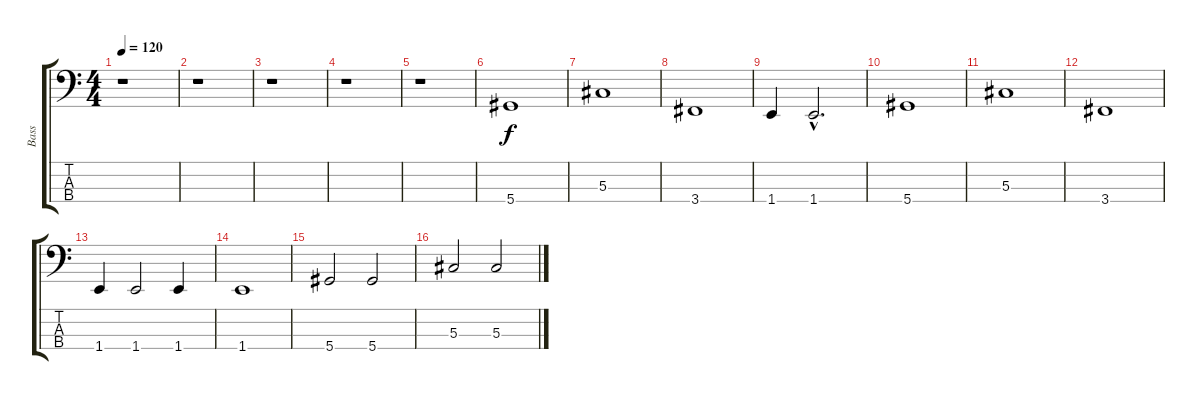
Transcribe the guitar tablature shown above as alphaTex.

\track ("Bass" "Bass") {instrument electricbassfinger}
\staff {score tabs}
\tuning (Gb2 Db2 Ab1 Eb1) {hide}
\ts (4 4)
\tempo 120
\clef f4
\ks c
r.1{dy f} |
r.1 |
r.1 |
r.1 |
r.1 |
5.4.1 |
5.3.1 |
3.4.1 |
1.4.4 1.4{hac}.2{d} |
5.4.1 |
5.3.1 |
3.4.1 |
1.4.4 1.4.2 1.4.4 |
1.4.1 |
5.4.2 5.4.2 |
5.3.2 5.3.2
